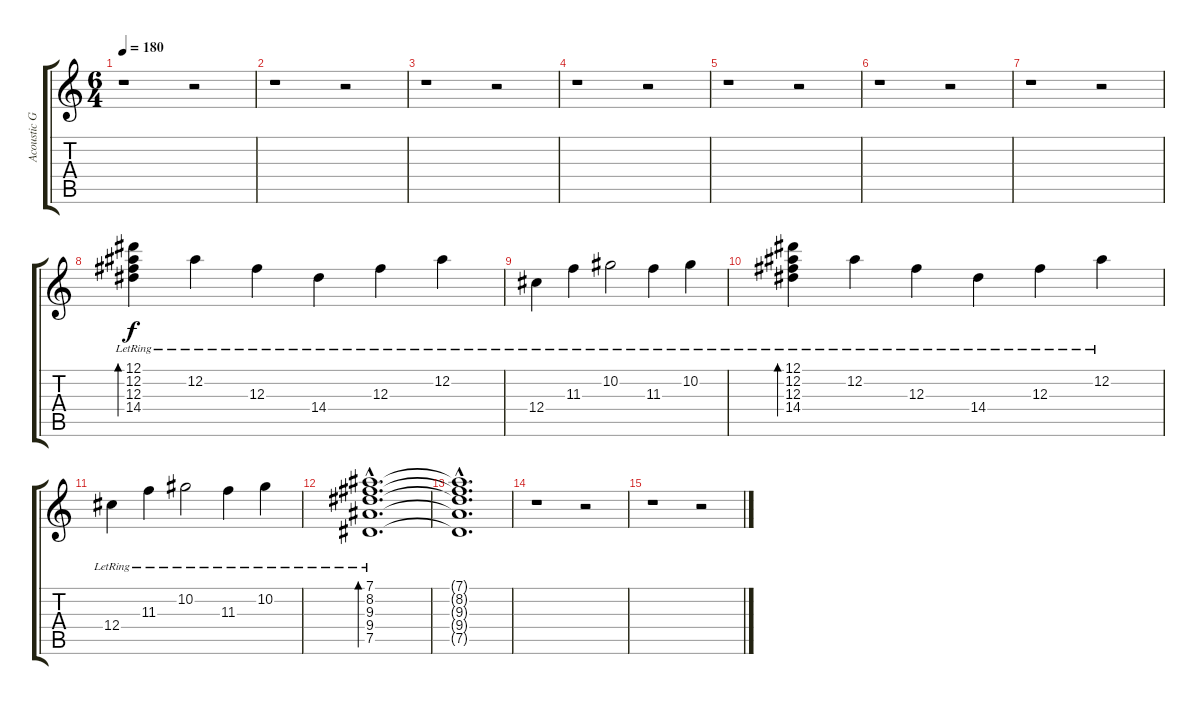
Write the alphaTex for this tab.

\track ("Acoustic Guitar II" "Acoustic G") {instrument acousticguitarsteel}
\staff {score tabs}
\tuning (Eb4 Bb3 Gb3 Db3 Ab2 Eb2) {hide}
\ts (6 4)
\tempo 180
\clef g2
\ks c
r.1{dy f} r.2 |
r.1 r.2 |
r.1 r.2 |
r.1 r.2 |
r.1 r.2 |
r.1 r.2 |
r.1 r.2 |
(12.1{lr} 12.2{lr} 12.3{lr} 14.4{lr}).4{bd 240 volume 13} 12.2{lr}.4 12.3{lr}.4 14.4{lr}.4 12.3{lr}.4 12.2{lr}.4 |
12.4{lr}.4 11.3{lr}.4 10.2{lr}.2 11.3{lr}.4 10.2{lr}.4 |
(12.1{lr} 12.2{lr} 12.3{lr} 14.4{lr}).4{bd 240} 12.2{lr}.4 12.3{lr}.4 14.4{lr}.4 12.3{lr}.4 12.2{lr}.4 |
12.4{lr}.4 11.3{lr}.4 10.2{lr}.2 11.3{lr}.4 10.2{lr}.4 |
(7.1{hac lr} 8.2{hac lr} 9.3{hac lr} 9.4{hac lr} 7.5{hac lr}).1{d bd 60} |
(7.1{hac t} 8.2{hac t} 9.3{hac t} 9.4{hac t} 7.5{hac t}).1{d} |
r.1 r.2 |
r.1 r.2
